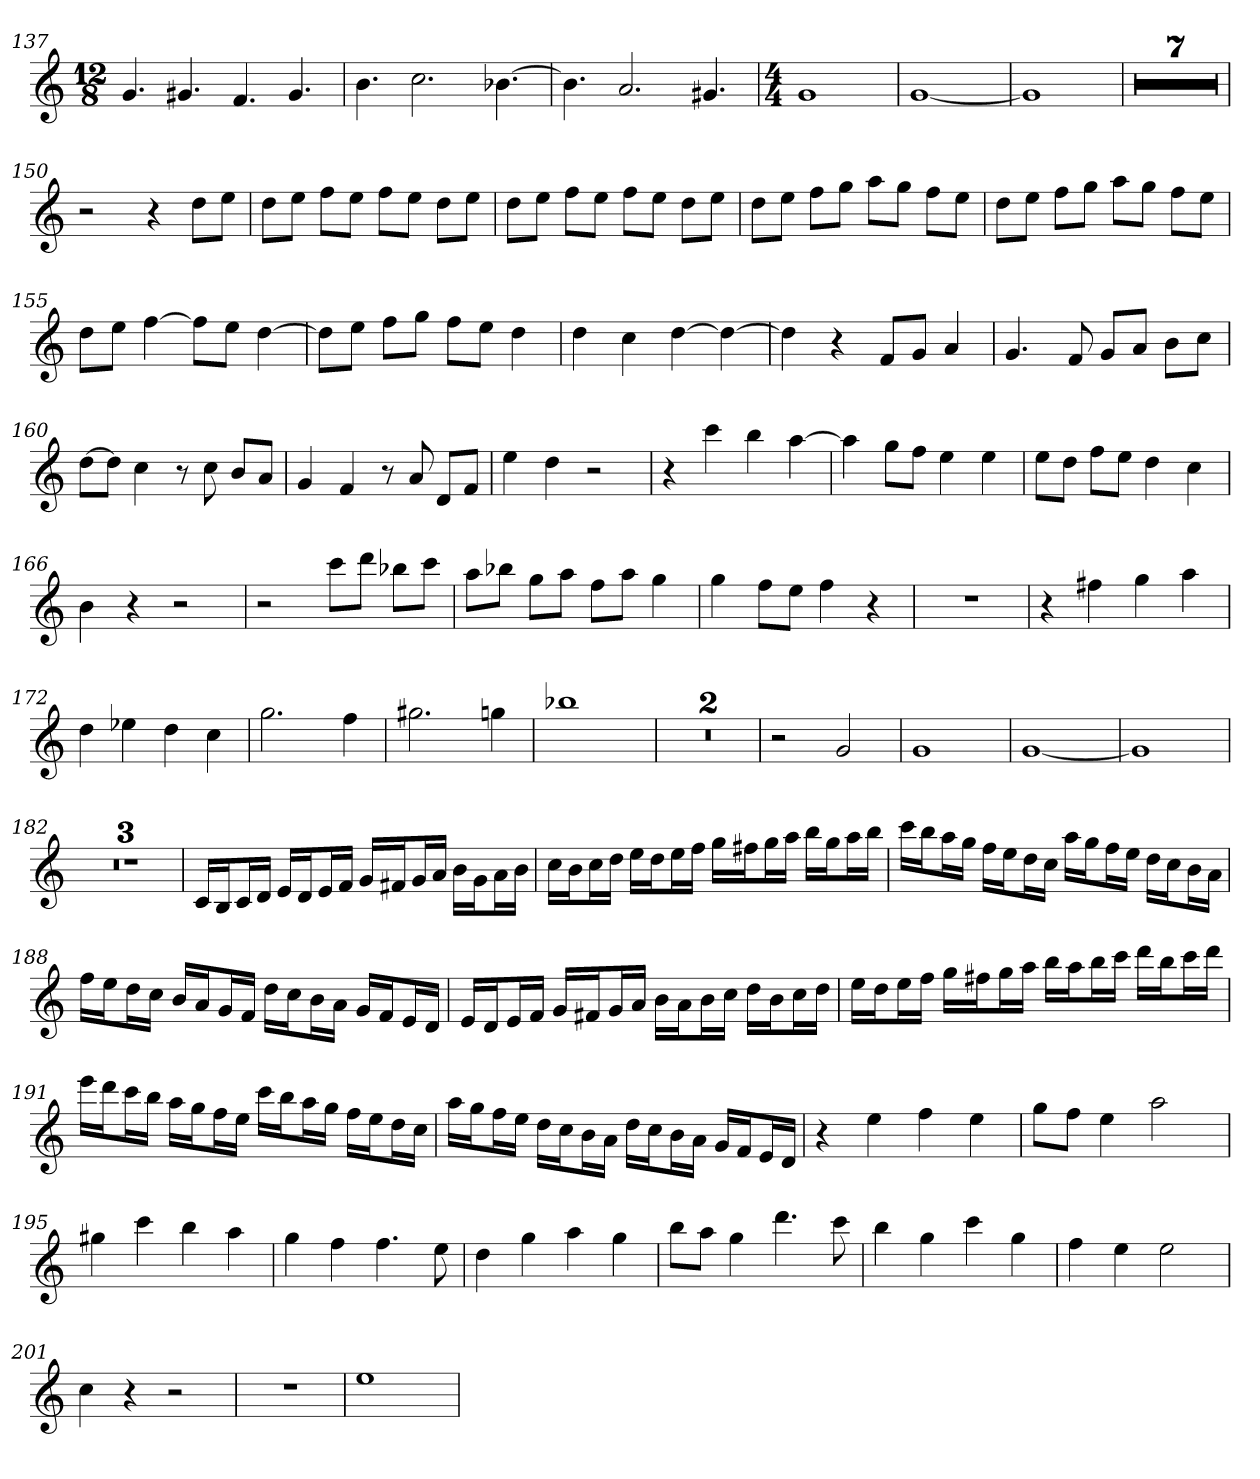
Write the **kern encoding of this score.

**kern
*part1
*staff1
*clefG2
*k[]
*C:
*M12/8
=137
4.g
4.g#X
4.f
4.g#
=138
4.b
2.cc
[4.b-X
=139
4.b-]
2.a
4.g#X
=140
*M4/4
1g
=141
[1g
=142
1g]
=143
1r
=144
1r
=145
1r
=146
1r
=147
1r
=148
1r
=149
1r
=150
2r
4r
8dd\L
8ee\J
=151
8dd\L
8ee\J
8ff\L
8ee\J
8ff\L
8ee\J
8dd\L
8ee\J
=152
8dd\L
8ee\J
8ff\L
8ee\J
8ff\L
8ee\J
8dd\L
8ee\J
=153
8dd\L
8ee\J
8ff\L
8gg\J
8aa\L
8gg\J
8ff\L
8ee\J
=154
8dd\L
8ee\J
8ff\L
8gg\J
8aa\L
8gg\J
8ff\L
8ee\J
=155
8dd\L
8ee\J
[4ff
8ff\L]
8ee\J
[4dd
=156
8dd\L]
8ee\J
8ff\L
8gg\J
8ff\L
8ee\J
4dd
=157
4dd
4cc
[4dd
4dd_
=158
4dd]
4r
8f/L
8g/J
4a
=159
4.g
8f
8g/L
8a/J
8b\L
8cc\J
=160
[8dd\L
8dd\J]
4cc
8r
8cc
8b/L
8a/J
=161
4g
4f
8r
8a
8d/L
8f/J
=162
4ee
4dd
2r
=163
4r
4ccc
4bb
[4aa
=164
4aa]
8gg\L
8ff\J
4ee
4ee
=165
8ee\L
8dd\J
8ff\L
8ee\J
4dd
4cc
=166
4b
4r
2r
=167
2r
8ccc\L
8ddd\J
8bb-X\L
8ccc\J
=168
8aa\L
8bb-X\J
8gg\L
8aa\J
8ff\L
8aa\J
4gg
=169
4gg
8ff\L
8ee\J
4ff
4r
=170
1r
=171
4r
4ff#X
4gg
4aa
=172
4dd
4ee-X
4dd
4cc
=173
2.gg
4ff
=174
2.gg#X
4ggn
=175
1bb-X
=176
1r
=177
1r
=178
2r
2g
=179
1g
=180
[1g
=181
1g]
=182
1r
=183
1r
=184
1r
=185
16c/LL
16B/J
16c/L
16d/JJ
16e/LL
16d/J
16e/L
16f/JJ
16g/LL
16f#X/J
16g/L
16a/JJ
16b\LL
16g\J
16a\L
16b\JJ
=186
16cc\LL
16b\J
16cc\L
16dd\JJ
16ee\LL
16dd\J
16ee\L
16ff\JJ
16gg\LL
16ff#X\J
16gg\L
16aa\JJ
16bb\LL
16gg\J
16aa\L
16bb\JJ
=187
16ccc\LL
16bb\J
16aa\L
16gg\JJ
16ff\LL
16ee\J
16dd\L
16cc\JJ
16aa\LL
16gg\J
16ff\L
16ee\JJ
16dd\LL
16cc\J
16b\L
16a\JJ
=188
16ff\LL
16ee\J
16dd\L
16cc\JJ
16b/LL
16a/J
16g/L
16f/JJ
16dd\LL
16cc\J
16b\L
16a\JJ
16g/LL
16f/J
16e/L
16d/JJ
=189
16e/LL
16d/J
16e/L
16f/JJ
16g/LL
16f#X/J
16g/L
16a/JJ
16b\LL
16a\J
16b\L
16cc\JJ
16dd\LL
16b\J
16cc\L
16dd\JJ
=190
16ee\LL
16dd\J
16ee\L
16ff\JJ
16gg\LL
16ff#X\J
16gg\L
16aa\JJ
16bb\LL
16aa\J
16bb\L
16ccc\JJ
16ddd\LL
16bb\J
16ccc\L
16ddd\JJ
=191
16eee\LL
16ddd\J
16ccc\L
16bb\JJ
16aa\LL
16gg\J
16ff\L
16ee\JJ
16ccc\LL
16bb\J
16aa\L
16gg\JJ
16ff\LL
16ee\J
16dd\L
16cc\JJ
=192
16aa\LL
16gg\J
16ff\L
16ee\JJ
16dd\LL
16cc\J
16b\L
16a\JJ
16dd\LL
16cc\J
16b\L
16a\JJ
16g/LL
16f/J
16e/L
16d/JJ
=193
4r
4ee
4ff
4ee
=194
8gg\L
8ff\J
4ee
2aa
=195
4gg#X
4ccc
4bb
4aa
=196
4gg
4ff
4.ff
8ee
=197
4dd
4gg
4aa
4gg
=198
8bb\L
8aa\J
4gg
4.ddd
8ccc
=199
4bb
4gg
4ccc
4gg
=200
4ff
4ee
2ee
=201
4cc
4r
2r
=202
1r
=203
1ee
=
*-
